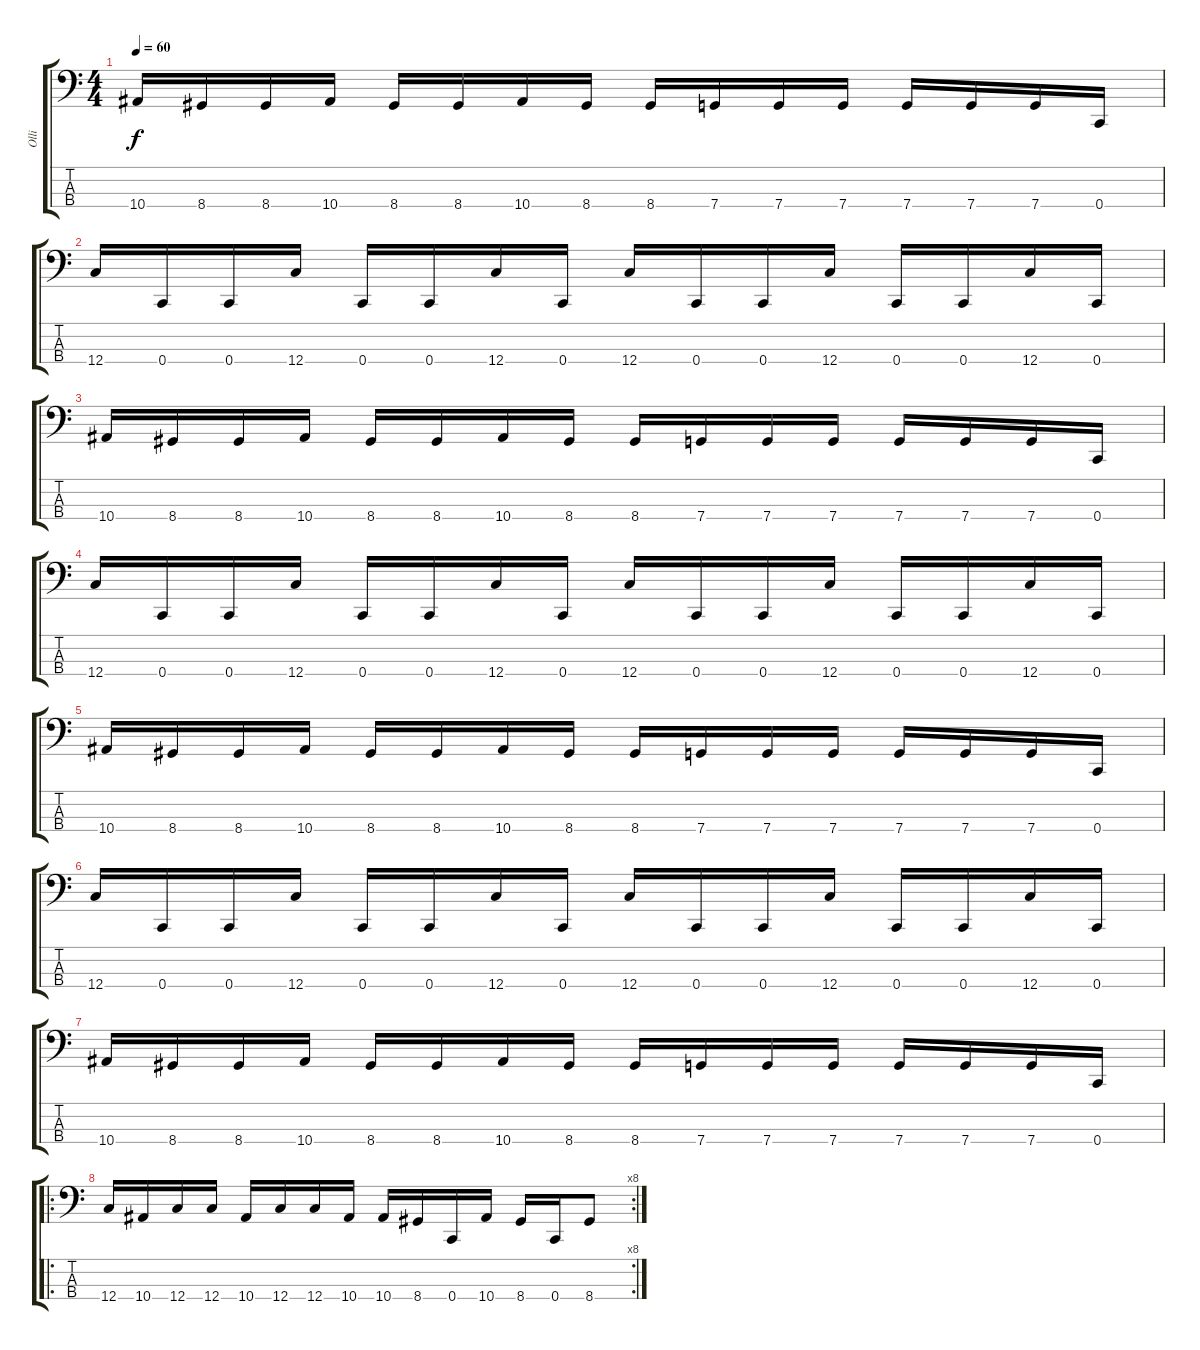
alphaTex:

\track ("Olli" "Olli") {instrument electricbassfinger}
\staff {score tabs}
\tuning (F2 C2 G1 C1) {hide}
\ts (4 4)
\tempo 60
\clef f4
\ks c
10.4.16{dy f} 8.4.16 8.4.16 10.4.16 8.4.16 8.4.16 10.4.16 8.4.16 8.4.16 7.4.16 7.4.16 7.4.16 7.4.16 7.4.16 7.4.16 0.4.16 |
12.4.16 0.4.16 0.4.16 12.4.16 0.4.16 0.4.16 12.4.16 0.4.16 12.4.16 0.4.16 0.4.16 12.4.16 0.4.16 0.4.16 12.4.16 0.4.16 |
10.4.16 8.4.16 8.4.16 10.4.16 8.4.16 8.4.16 10.4.16 8.4.16 8.4.16 7.4.16 7.4.16 7.4.16 7.4.16 7.4.16 7.4.16 0.4.16 |
12.4.16 0.4.16 0.4.16 12.4.16 0.4.16 0.4.16 12.4.16 0.4.16 12.4.16 0.4.16 0.4.16 12.4.16 0.4.16 0.4.16 12.4.16 0.4.16 |
10.4.16 8.4.16 8.4.16 10.4.16 8.4.16 8.4.16 10.4.16 8.4.16 8.4.16 7.4.16 7.4.16 7.4.16 7.4.16 7.4.16 7.4.16 0.4.16 |
12.4.16 0.4.16 0.4.16 12.4.16 0.4.16 0.4.16 12.4.16 0.4.16 12.4.16 0.4.16 0.4.16 12.4.16 0.4.16 0.4.16 12.4.16 0.4.16 |
10.4.16 8.4.16 8.4.16 10.4.16 8.4.16 8.4.16 10.4.16 8.4.16 8.4.16 7.4.16 7.4.16 7.4.16 7.4.16 7.4.16 7.4.16 0.4.16 |
\ro
\rc 8
12.4.16 10.4.16 12.4.16 12.4.16 10.4.16 12.4.16 12.4.16 10.4.16 10.4.16 8.4.16 0.4.16 10.4.16 8.4.16 0.4.16 8.4.8
